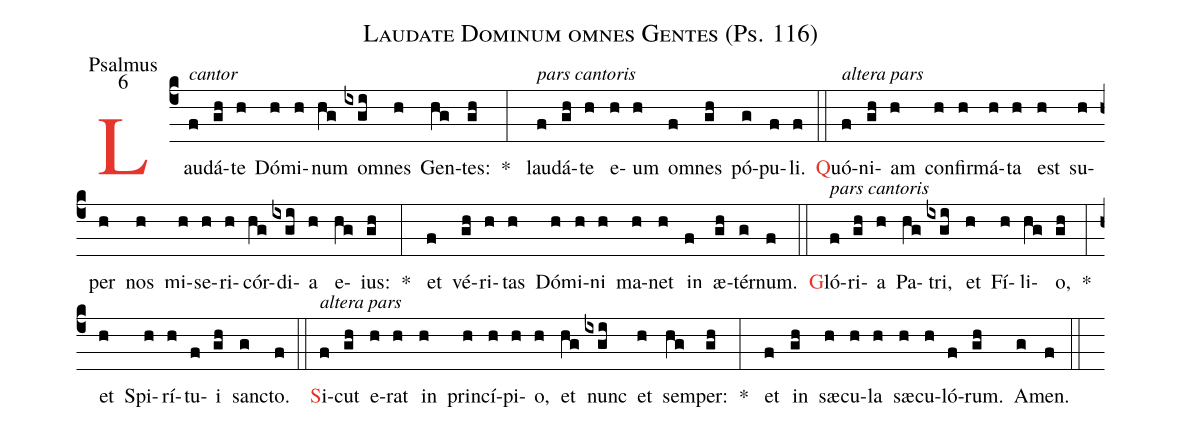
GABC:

name:Laudate Dominum omnes Gentes (Ps. 116);
office-part:Psalmus;
mode:6;
%%
(c4) <c>L</c>au(f[alt:cantor])dá(gh)te(h) Dó(h)mi(h)num(hg) om(ixgi)nes(h) Gen(hg)tes:(gh) * (:)
lau<c>(f[alt:pars cantoris])</c>dá(gh)te(h) e(h)um(h) om(f)nes(gh) pó(g)pu(f)li.(f) (::)
<c>Q</c>uó(f[alt:altera pars])ni(gh)am(h) con(h)fir(h)má(h)ta(h) est(h) su(h)per(h) nos(h)
mi(h)se(h)ri(h)cór(hg)di(ixgi)a(h) e(hg)ius:(gh) * (:)
et(f) vé(gh)ri(h)tas(h) Dó(h)mi(h)ni(h) ma(h)net(h) in(f) <sp>ae</sp>(gh)tér(g)num.(f)(::)
<c>G</c>ló(f[alt:pars cantoris])ri(gh)a(h) Pa(hg)tri,(ixgi) et(h) Fí(h)li(hg)o,(gh) * (:)
et(h) Spi(h)rí(h)tu(f)i(gh) san(g)cto.(f) (::)
<c>S</c>i(f[alt:altera pars])cut(gh) e(h)rat(h) in(h) prin(h)cí(h)pi(h)o,(h) et(hg) nunc(ixgi) et(h) sem(hg)per:(gh) * (:)
et(f) in(gh) s<sp>ae</sp>(h)cu(h)la(h) s<sp>ae</sp>(h)cu(h)ló(f)rum.(gh) A(g)men.(f) (::)
